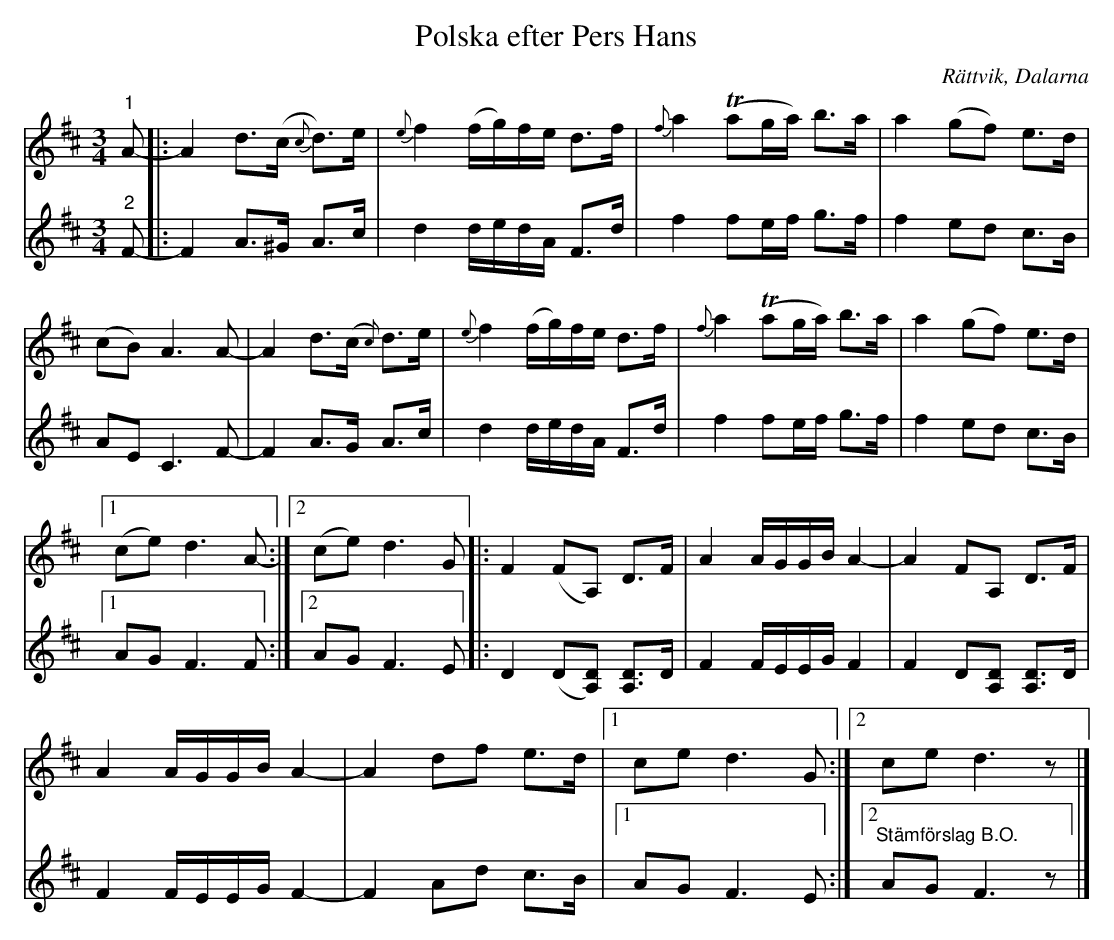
X:1
T:Polska efter Pers Hans
O:Rättvik, Dalarna
L:1/8
M:3/4
K:D
V:1
"^1" A- |: A2 d>(c{c} d>)e |{e} f2 (f/g/)f/e/ d>f |{f} a2T (ag/a/) b>a | a2 (gf) e>d |
(cB) A3 A- | A2 d>(c{c)} d>e |{e} f2 (f/g/)f/e/ d>f |{f} a2T (ag/a/) b>a | a2 (gf) e>d |1
(ce) d3 A- :|2 (ce) d3 G |: F2 (FA,) D>F | A2 A/G/G/B/ A2- | A2 FA, D>F |
 A2 A/G/G/B/ A2- | A2 df e>d |1 ce d3 G :|2 ce d3 z |]
V:2
"^2" F- |: F2 A>^G A>c | d2 d/e/d/A/ F>d | f2 fe/f/ g>f | f2 ed c>B |
AE C3 F- | F2 A>G A>c | d2 d/e/d/A/ F>d | f2 fe/f/ g>f | f2 ed c>B |1
AG F3 F :|2 AG F3 E |: D2 (D[A,D]) [A,D]>D | F2 F/E/E/G/ F2 | F2 D[A,D] [A,D]>D
| F2 F/E/E/G/ F2- | F2 Ad c>B |1 AG F3 E :|2 "^Stämförslag B.O." AG F3 z |]
